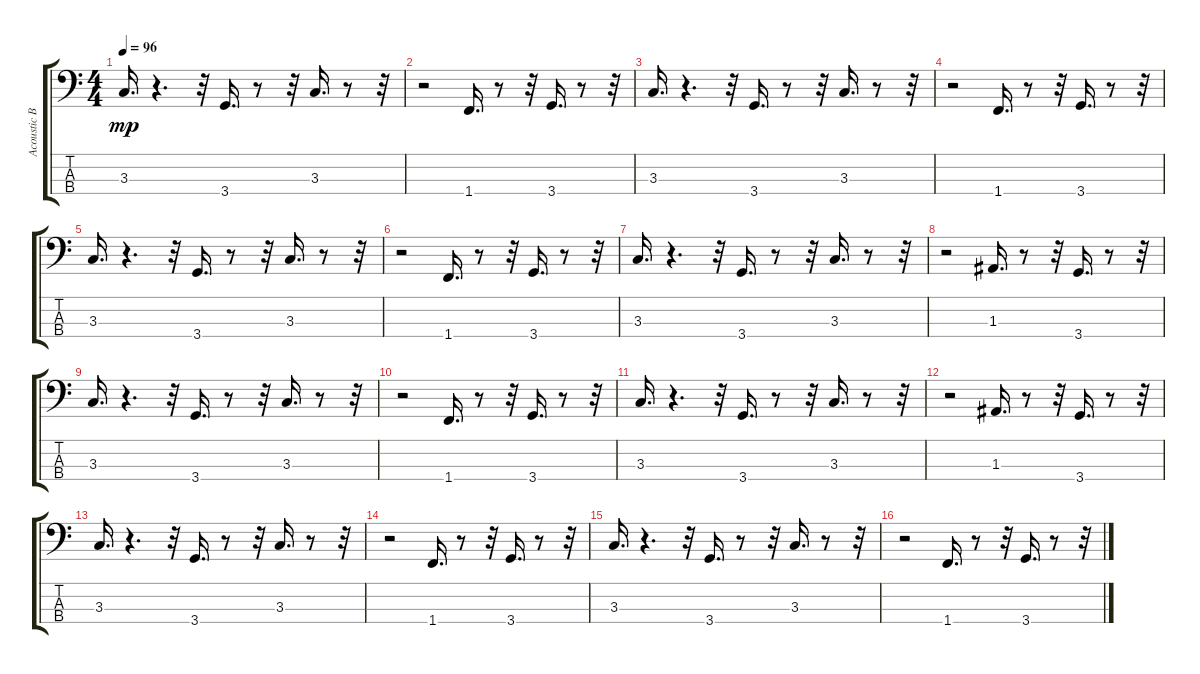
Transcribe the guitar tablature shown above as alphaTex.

\track ("Acoustic Bass" "Acoustic B") {instrument acousticbass}
\staff {score tabs}
\tuning (G2 D2 A1 E1) {hide}
\ts (4 4)
\tempo 96
\clef f4
\ks c
3.3.16{d dy mp} r.4{d} r.32 3.4.16{d} r.8 r.32 3.3.16{d} r.8 r.32 |
r.2 1.4.16{d} r.8 r.32 3.4.16{d} r.8 r.32 |
3.3.16{d} r.4{d} r.32 3.4.16{d} r.8 r.32 3.3.16{d} r.8 r.32 |
r.2 1.4.16{d} r.8 r.32 3.4.16{d} r.8 r.32 |
3.3.16{d} r.4{d} r.32 3.4.16{d} r.8 r.32 3.3.16{d} r.8 r.32 |
r.2 1.4.16{d} r.8 r.32 3.4.16{d} r.8 r.32 |
3.3.16{d} r.4{d} r.32 3.4.16{d} r.8 r.32 3.3.16{d} r.8 r.32 |
r.2 1.3.16{d} r.8 r.32 3.4.16{d} r.8 r.32 |
3.3.16{d} r.4{d} r.32 3.4.16{d} r.8 r.32 3.3.16{d} r.8 r.32 |
r.2 1.4.16{d} r.8 r.32 3.4.16{d} r.8 r.32 |
3.3.16{d} r.4{d} r.32 3.4.16{d} r.8 r.32 3.3.16{d} r.8 r.32 |
r.2 1.3.16{d} r.8 r.32 3.4.16{d} r.8 r.32 |
3.3.16{d} r.4{d} r.32 3.4.16{d} r.8 r.32 3.3.16{d} r.8 r.32 |
r.2 1.4.16{d} r.8 r.32 3.4.16{d} r.8 r.32 |
3.3.16{d} r.4{d} r.32 3.4.16{d} r.8 r.32 3.3.16{d} r.8 r.32 |
r.2 1.4.16{d} r.8 r.32 3.4.16{d} r.8 r.32
